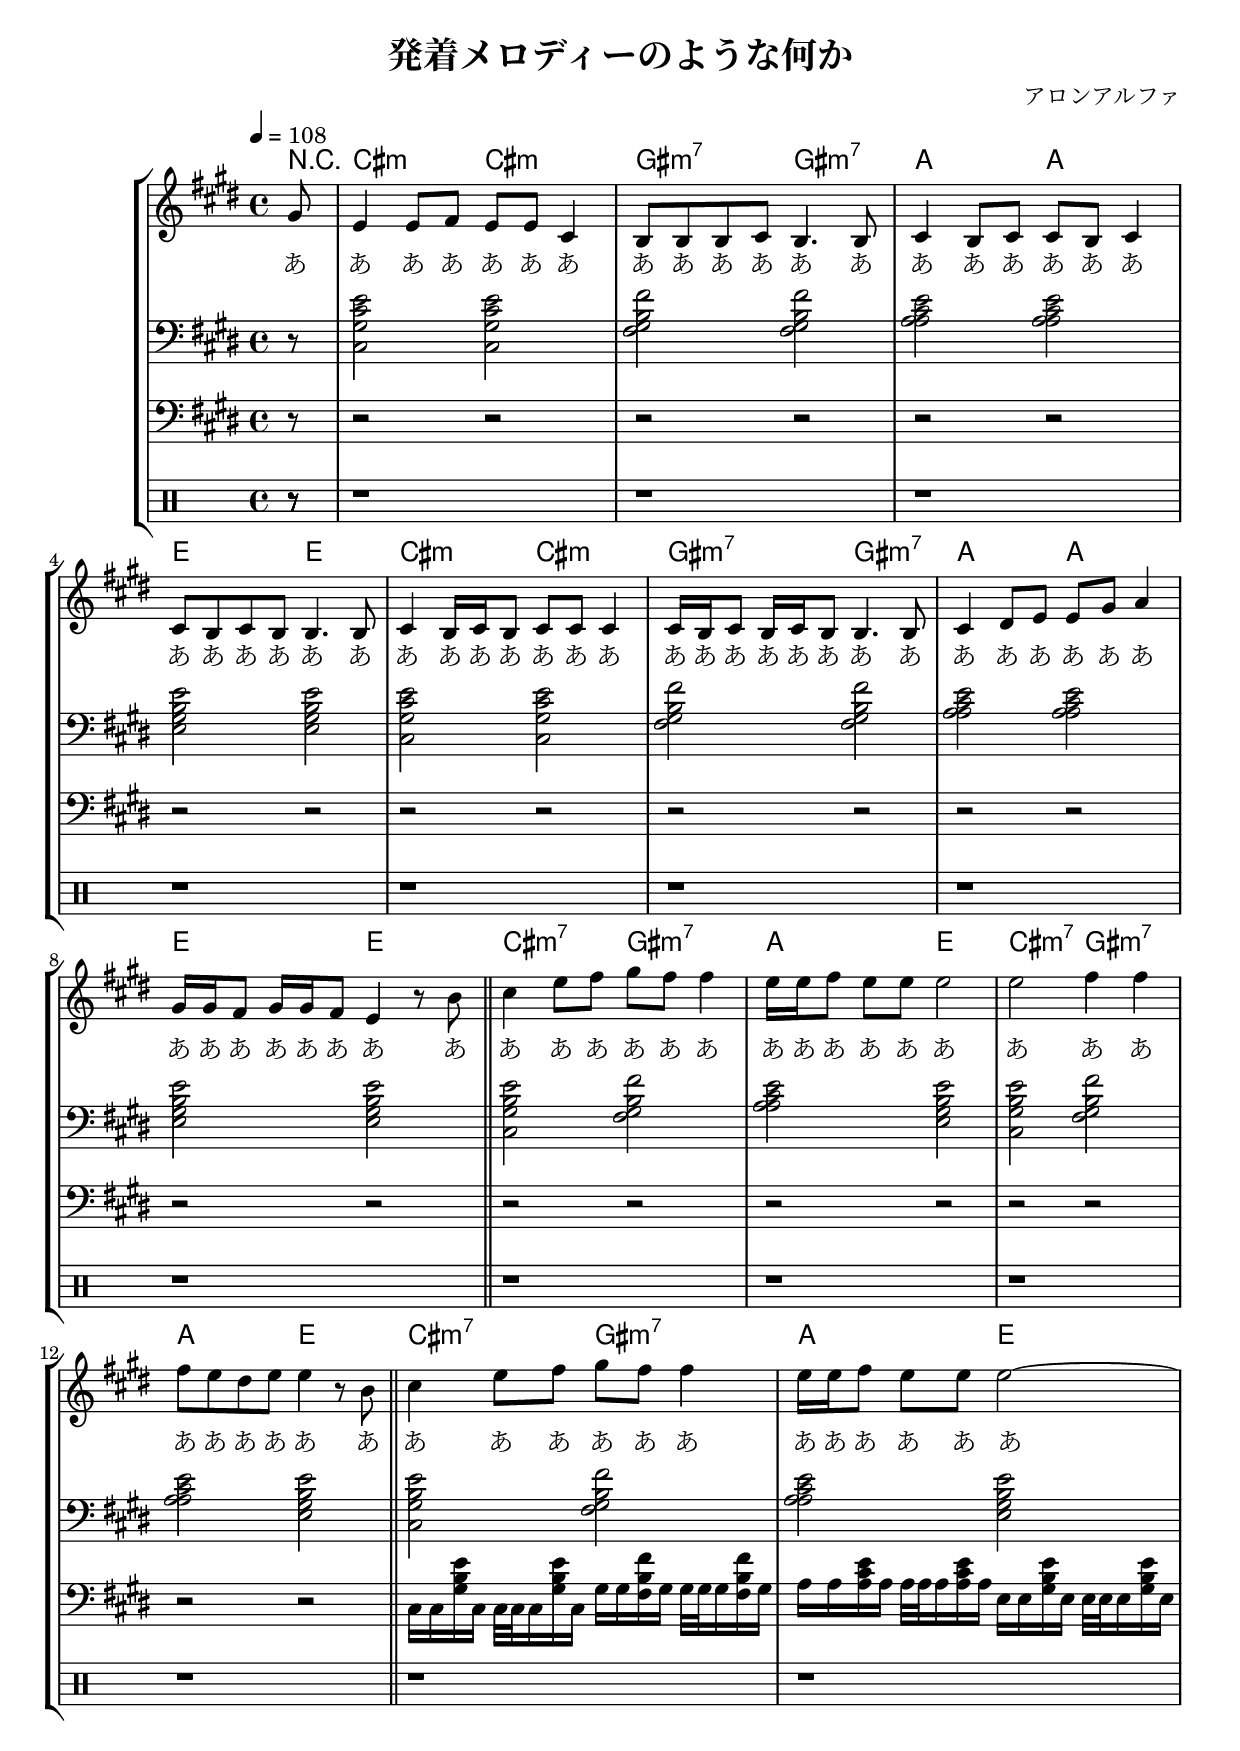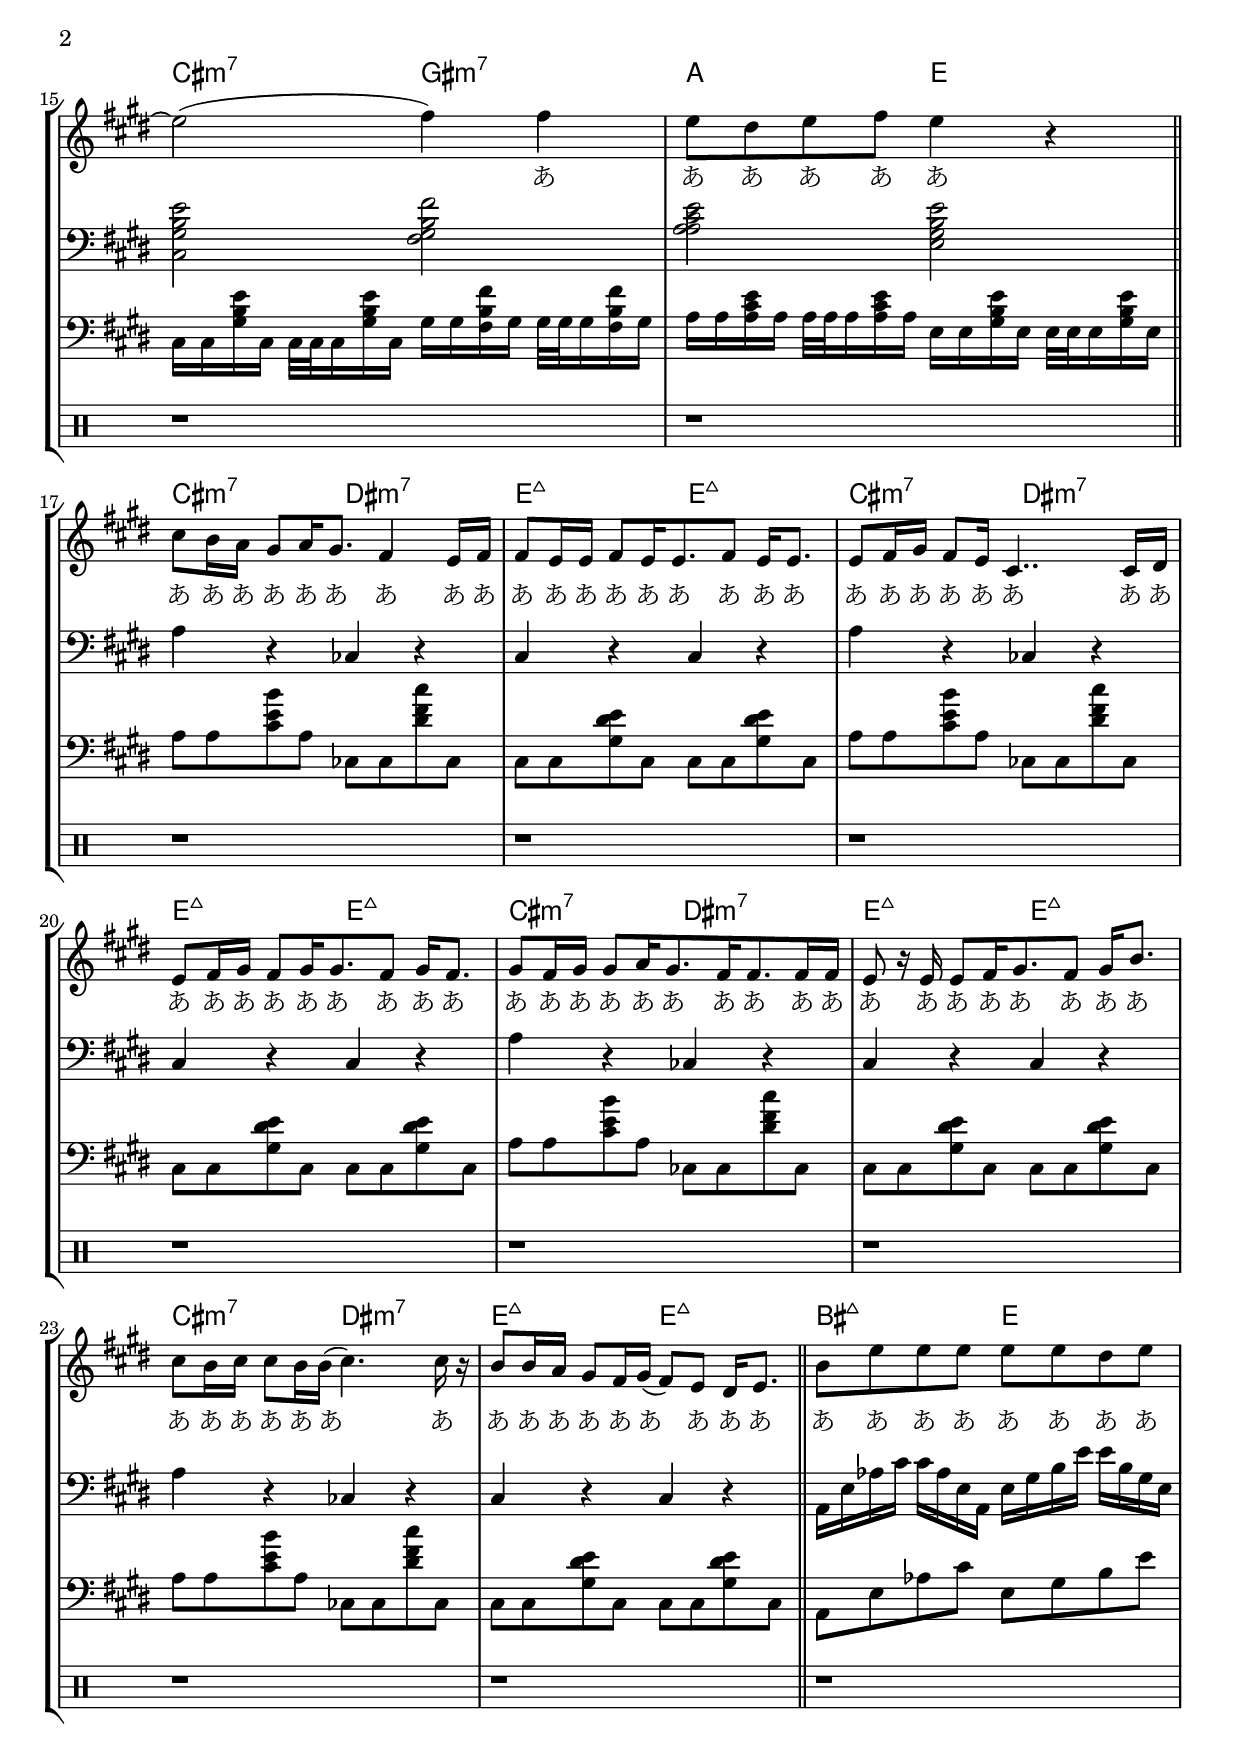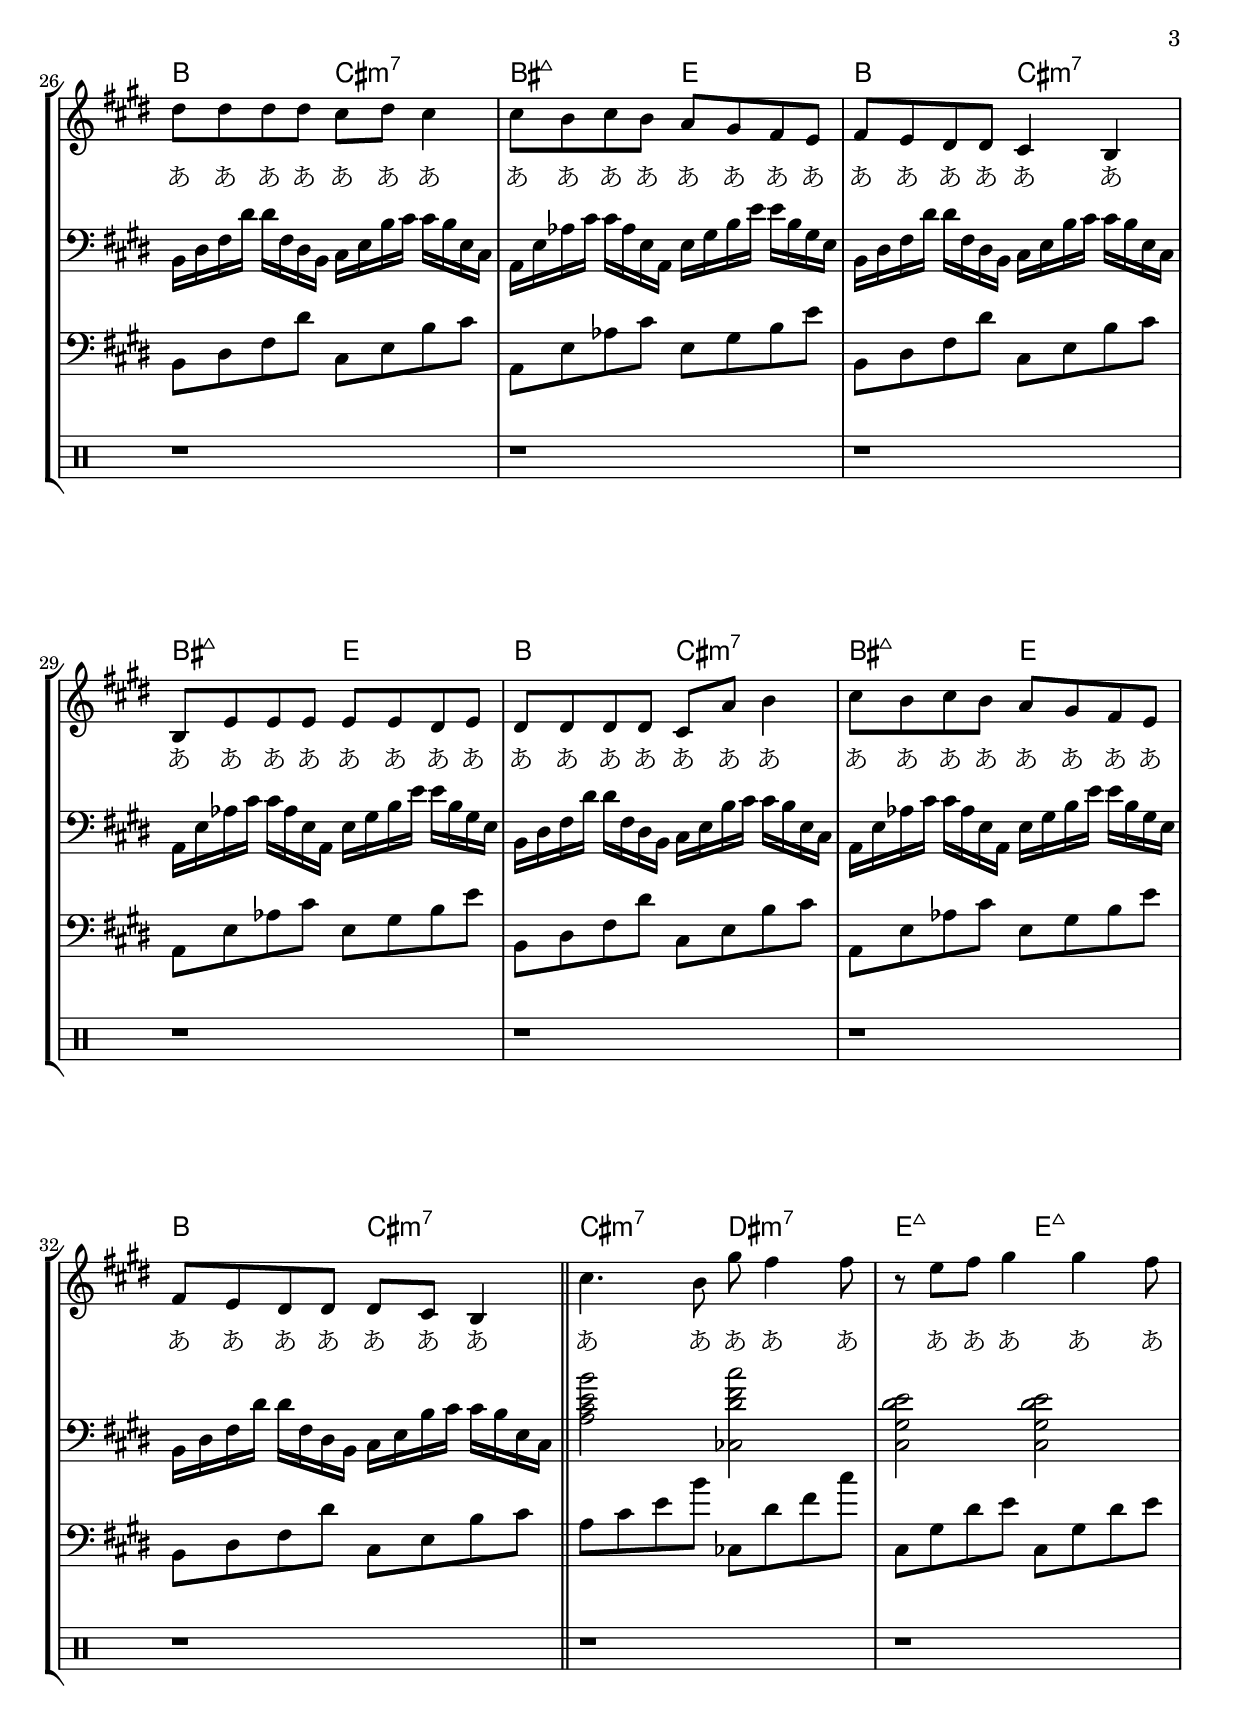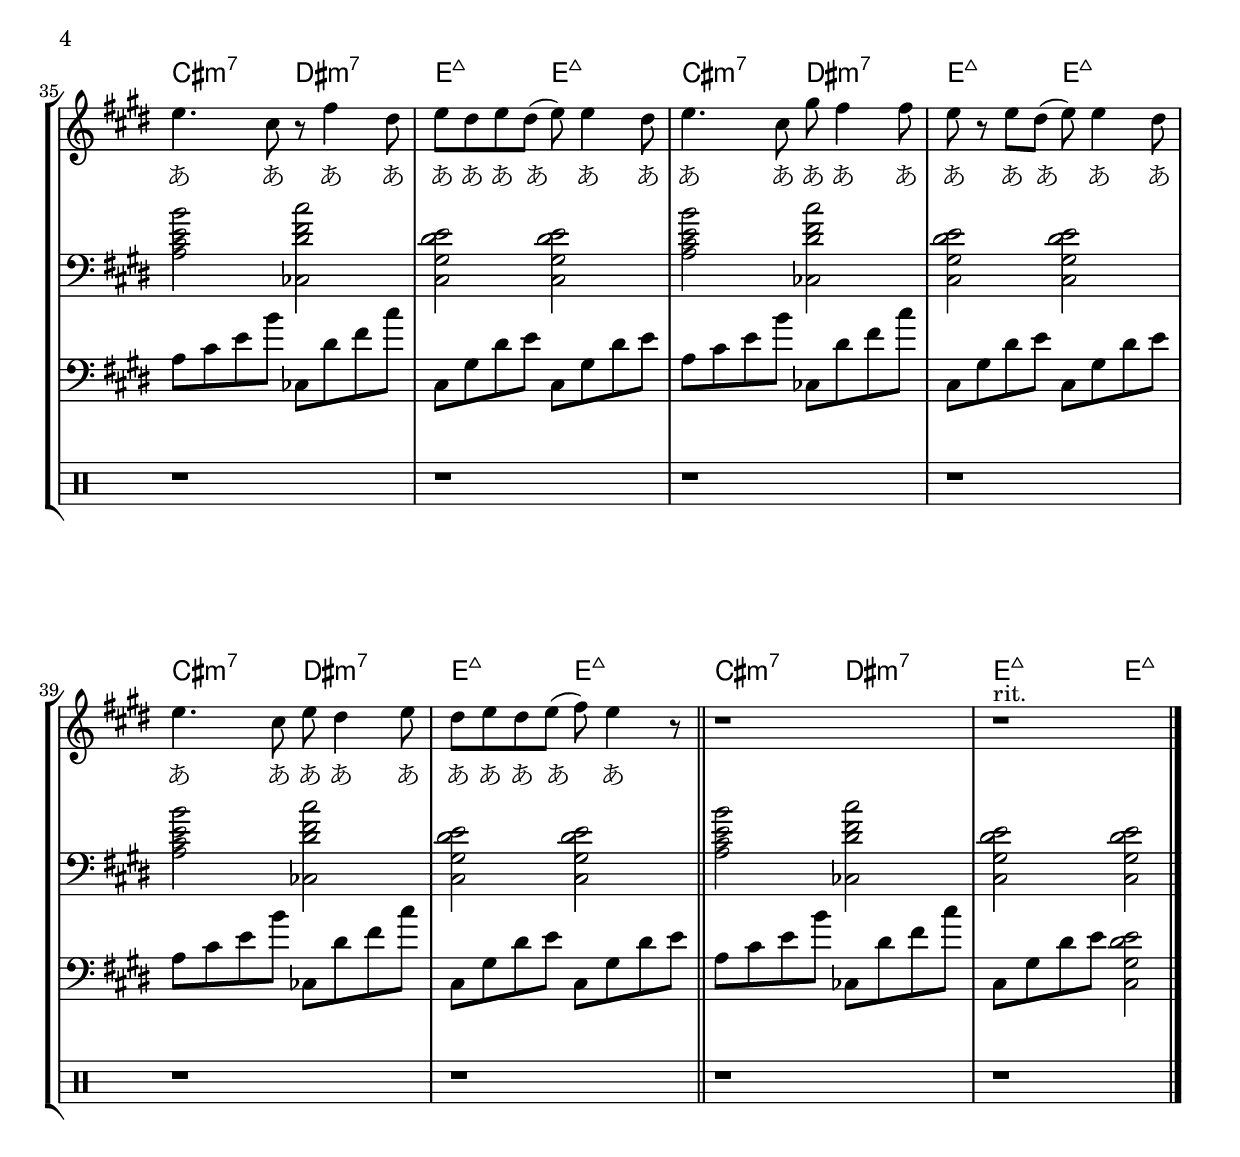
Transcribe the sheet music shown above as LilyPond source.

\version "2.12.1"

\header {
	title = \markup {発着メロディーのような何か}
	composer = \markup \center-column {アロンアルファ}
}

harmony = \chordmode {
		r8cis2:m cis:m gis:min7 gis:min7 a a e e cis:m cis:m gis:min7 gis:min7 a a e e 

	cis:min7 gis:min7 a e cis:min7 gis:min7 a e 

	cis:min7 gis:min7 a e cis:min7 gis:min7 a e 

	cis:min7 dis:m7 e:maj7 e:maj7 cis:min7 dis:m7 e:maj7 e:maj7 cis:min7 dis:m7 e:maj7 e:maj7 cis:min7 dis:m7 e:maj7 e:maj7 

	bis:maj7 e b cis:min7 bis:maj7 e b cis:min7 bis:maj7 e b cis:min7 bis:maj7 e b cis:min7 

	cis:min7 dis:m7 e:maj7 e:maj7 cis:min7 dis:m7 e:maj7 e:maj7 cis:min7 dis:m7 e:maj7 e:maj7 cis:min7 dis:m7 e:maj7 e:maj7 

	cis:min7 dis:m7 e:maj7 e:maj7 
}

melody = {
	\set Staff.midiInstrument = #"FX 3 (crystal)"
	\partial 8*1
		\key e \major
	\tempo 4 = 108
gis'8 
	e'4  e'8  fis'8  e'8  e'8  cis'4 
	b8  b8  b8  cis'8  b4.  b8 
	cis'4  b8  cis'8  cis'8  b8  cis'4 
	cis'8  b8  cis'8  b8  b4.  b8 
	cis'4  b16  cis'16  b8  cis'8  cis'8  cis'4 
	cis'16  b16  cis'8  b16  cis'16  b8  b4.  b8 
	cis'4  dis'8  e'8  e'8  gis'8  a'4 
	gis'16  gis'16  fis'8  gis'16  gis'16  fis'8  e'4  	r8 	\set Staff.midiInstrument = #"FX 3 (crystal)"
	b'8 
	cis''4  e''8  fis''8  gis''8  fis''8  fis''4 
	e''16  e''16  fis''8  e''8  e''8  e''2 
	e''2  fis''4  fis''4 
	fis''8  e''8  dis''8  e''8  e''4  	r8 	\set Staff.midiInstrument = #"FX 3 (crystal)"
	b'8 
	cis''4  e''8  fis''8  gis''8  fis''8  fis''4 
	e''16  e''16  fis''8  e''8  e''8  e''2~ 
	e''2  (fis''4)  fis''4 
	e''8  dis''8  e''8  fis''8  e''4  	r4 	\set Staff.midiInstrument = #"FX 3 (crystal)"
	cis''8  b'16  a'16  gis'8  a'16  gis'8.  fis'4  e'16  fis'16 
	fis'8  e'16  e'16  fis'8  e'16  e'8.  fis'8  e'16  e'8. 
	e'8  fis'16  gis'16  fis'8  e'16  cis'4..  cis'16  dis'16 
	e'8  fis'16  gis'16  fis'8  gis'16  gis'8.  fis'8  gis'16  fis'8. 
	gis'8  fis'16  gis'16  gis'8  a'16  gis'8.  fis'16  fis'8.  fis'16  fis'16 
	e'8  r16  e'16  e'8  fis'16  gis'8.  fis'8  gis'16  b'8. 
	cis''8  b'16  cis''16  cis''8  b'16  b'16  (cis''4.)  cis''16  r16 
	b'8  b'16  a'16  gis'8  fis'16  gis'16  (fis'8)  e'8  dis'16  e'8.
	\set Staff.midiInstrument = #"FX 3 (crystal)"
	b'8  e''8  e''8  e''8  e''8  e''8  dis''8  e''8 
	dis''8  dis''8  dis''8  dis''8  cis''8  dis''8  cis''4 
	cis''8  b'8  cis''8  b'8  a'8  gis'8  fis'8  e'8 
	fis'8  e'8  dis'8  dis'8  cis'4  b4 
	b8  e'8  e'8  e'8  e'8  e'8  dis'8  e'8 
	dis'8  dis'8  dis'8  dis'8  cis'8  a'8  b'4 
	cis''8  b'8  cis''8  b'8  a'8  gis'8  fis'8  e'8 
	fis'8  e'8  dis'8  dis'8  dis'8  cis'8  b4
	\set Staff.midiInstrument = #"FX 3 (crystal)"
	cis''4.  b'8  gis''8  fis''4  fis''8 
	r8  e''8  fis''8  gis''4  gis''4  fis''8 
	e''4.  cis''8  r8  fis''4  dis''8 
	e''8  dis''8  e''8  dis''8  (e''8)  e''4  dis''8 
	e''4.  cis''8  gis''8  fis''4  fis''8 
	e''8  r8  e''8  dis''8  (e''8)  e''4  dis''8 
	e''4.  cis''8  e''8  dis''4  e''8 
	dis''8  e''8  dis''8  e''8  (fis''8)  e''4  r8
	r1 | r1^"rit." \bar "|."
}

words = \lyricmode {
	あ  あ  あ  あ  あ  あ  あ  あ  あ  あ  あ  あ  あ  あ  あ  あ  あ  あ  あ  あ  あ  あ  あ  あ  あ  あ  あ  あ  あ  あ  あ  あ  あ  あ  あ  あ  あ  あ  あ  あ  あ  あ  あ  あ  あ  あ  あ  あ  あ  あ  あ  あ  あ  
	あ  あ  あ  あ  あ  あ  あ  あ  あ  あ  あ  あ  あ  あ  あ  あ  あ  あ  あ  あ  あ  
	あ  あ  あ  あ  あ  あ  あ  あ  あ  あ  あ  あ  あ  あ  あ  あ  あ  あ  あ  
	あ  あ  あ  あ  あ  あ  あ  あ  あ  あ  あ  あ  あ  あ  あ  あ  あ  あ  あ  あ  あ  あ  あ  あ  あ  あ  あ  あ  あ  あ  あ  あ  あ  あ  あ  あ  あ  あ  あ  あ  あ  あ  あ  あ  あ  あ  あ  あ  あ  あ  あ  あ  あ  あ  あ  あ  あ  あ  あ  あ  あ  あ  あ  あ  あ  あ  あ  あ  あ  
	あ  あ  あ  あ  あ  あ  あ  あ  あ  あ  あ  あ  あ  あ  あ  あ  あ  あ  あ  あ  あ  あ  あ  あ  あ  あ  あ  あ  あ  あ  あ  あ  あ  あ  あ  あ  あ  あ  あ  あ  あ  あ  あ  あ  あ  あ  あ  あ  あ  あ  あ  あ  あ  あ  あ  あ  あ  あ  あ  
	あ  あ  あ  あ  あ  あ  あ  あ  あ  あ  あ  あ  あ  あ  あ  あ  あ  あ  あ  あ  あ  あ  あ  あ  あ  あ  あ  あ  あ  あ  あ  あ  あ  あ  あ  あ  あ  あ  あ  あ  
	
}

tempochange = {
	\tempo 4 = 108
	r1 | r1 | r1 | r1 | r1 | r1 | r1 | r1 \bar "||"
	\tempo 4 = 108
	r1 | r1 | r1 | r1 \bar "||"
	\tempo 4 = 108
	r1 | r1 | r1 | r1 \bar "||"
	\tempo 4 = 108
	r1 | r1 | r1 | r1 | r1 | r1 | r1 | r1 \bar "||"
	\tempo 4 = 108
	r1 | r1 | r1 | r1 | r1 | r1 | r1 | r1 \bar "||"
	\tempo 4 = 108
	r1 | r1 | r1 | r1 | r1 | r1 | r1 | r1 \bar "||"
	\tempo 4 = 108
	r1 | \tempo 4 = 81 r2 \tempo 4 = 72 r2 \bar "|."
}

mainacc = {
	\clef bass
	\set Staff.midiInstrument = #"FX 3 (crystal)"
	\key e \major
	\tempo 4 = 108
	\partial 8*1
	r8	<cis gis cis' e'>2
	<cis gis cis' e'>2
	<gis fis b fis'>2
	<gis fis b fis'>2
	<a a cis' e'>2
	<a a cis' e'>2
	<e gis b e'>2
	<e gis b e'>2
	<cis gis cis' e'>2
	<cis gis cis' e'>2
	<gis fis b fis'>2
	<gis fis b fis'>2
	<a a cis' e'>2
	<a a cis' e'>2
	<e gis b e'>2
	<e gis b e'>2
	\bar "||"

	\set Staff.midiInstrument = #"FX 3 (crystal)"
	<cis gis b e'>2
	<gis fis b fis'>2
	<a a cis' e'>2
	<e gis b e'>2
	<cis gis b e'>2
	<gis fis b fis'>2
	<a a cis' e'>2
	<e gis b e'>2
	\bar "||"

	\set Staff.midiInstrument = #"FX 3 (crystal)"
	<cis gis b e'>2
	<gis fis b fis'>2
	<a a cis' e'>2
	<e gis b e'>2
	<cis gis b e'>2
	<gis fis b fis'>2
	<a a cis' e'>2
	<e gis b e'>2
	\bar "||"

	\set Staff.midiInstrument = #"FX 3 (crystal)"
	a4 r4
	ces4 r4
	cis4 r4
	cis4 r4
	a4 r4
	ces4 r4
	cis4 r4
	cis4 r4
	a4 r4
	ces4 r4
	cis4 r4
	cis4 r4
	a4 r4
	ces4 r4
	cis4 r4
	cis4 r4
	\bar "||"

	\set Staff.midiInstrument = #"FX 3 (crystal)"
	a,16 e as cis' cis' as e a,
	e16 gis b e' e' b gis e
	b,16 dis fis dis' dis' fis dis b,
	cis16 e b cis' cis' b e cis
	a,16 e as cis' cis' as e a,
	e16 gis b e' e' b gis e
	b,16 dis fis dis' dis' fis dis b,
	cis16 e b cis' cis' b e cis
	a,16 e as cis' cis' as e a,
	e16 gis b e' e' b gis e
	b,16 dis fis dis' dis' fis dis b,
	cis16 e b cis' cis' b e cis
	a,16 e as cis' cis' as e a,
	e16 gis b e' e' b gis e
	b,16 dis fis dis' dis' fis dis b,
	cis16 e b cis' cis' b e cis
	\bar "||"

	\set Staff.midiInstrument = #"FX 3 (crystal)"
	<a cis' e' b'>2
	<ces dis' fis' cis''>2
	<cis gis dis' e'>2
	<cis gis dis' e'>2
	<a cis' e' b'>2
	<ces dis' fis' cis''>2
	<cis gis dis' e'>2
	<cis gis dis' e'>2
	<a cis' e' b'>2
	<ces dis' fis' cis''>2
	<cis gis dis' e'>2
	<cis gis dis' e'>2
	<a cis' e' b'>2
	<ces dis' fis' cis''>2
	<cis gis dis' e'>2
	<cis gis dis' e'>2
	\bar "||"

	\set Staff.midiInstrument = #"FX 3 (crystal)"
	<a cis' e' b'>2
	<ces dis' fis' cis''>2
	<cis gis dis' e'>2
	<cis gis dis' e'>2
	\bar "|."
}

subacc = {
	\clef bass
	\set Staff.midiInstrument = #"Acoustic grand"
	\key e \major
	\tempo 4 = 108
	\partial 8*1
	r8	r2
	r2
	r2
	r2
	r2
	r2
	r2
	r2
	r2
	r2
	r2
	r2
	r2
	r2
	r2
	r2
	\bar "||"

	\set Staff.midiInstrument = #"Acoustic grand"
	r2
	r2
	r2
	r2
	r2
	r2
	r2
	r2
	\bar "||"

	\set Staff.midiInstrument = #"FX 3 (crystal)"
	cis16 cis16 <gis b e'>16 cis16   cis32 cis32 cis16 <gis b e'>16 cis16
	gis16 gis16 <fis b fis'>16 gis16   gis32 gis32 gis16 <fis b fis'>16 gis16
	a16 a16 <a cis' e'>16 a16   a32 a32 a16 <a cis' e'>16 a16
	e16 e16 <gis b e'>16 e16   e32 e32 e16 <gis b e'>16 e16
	cis16 cis16 <gis b e'>16 cis16   cis32 cis32 cis16 <gis b e'>16 cis16
	gis16 gis16 <fis b fis'>16 gis16   gis32 gis32 gis16 <fis b fis'>16 gis16
	a16 a16 <a cis' e'>16 a16   a32 a32 a16 <a cis' e'>16 a16
	e16 e16 <gis b e'>16 e16   e32 e32 e16 <gis b e'>16 e16
	\bar "||"

	\set Staff.midiInstrument = #"FX 3 (crystal)"
	a8 a8 <cis' e' b'>8 a8
	ces8 ces8 <dis' fis' cis''>8 ces8
	cis8 cis8 <gis dis' e'>8 cis8
	cis8 cis8 <gis dis' e'>8 cis8
	a8 a8 <cis' e' b'>8 a8
	ces8 ces8 <dis' fis' cis''>8 ces8
	cis8 cis8 <gis dis' e'>8 cis8
	cis8 cis8 <gis dis' e'>8 cis8
	a8 a8 <cis' e' b'>8 a8
	ces8 ces8 <dis' fis' cis''>8 ces8
	cis8 cis8 <gis dis' e'>8 cis8
	cis8 cis8 <gis dis' e'>8 cis8
	a8 a8 <cis' e' b'>8 a8
	ces8 ces8 <dis' fis' cis''>8 ces8
	cis8 cis8 <gis dis' e'>8 cis8
	cis8 cis8 <gis dis' e'>8 cis8
	\bar "||"

	\set Staff.midiInstrument = #"FX 3 (crystal)"
	a,8 e8 as8 cis'8
	e8 gis8 b8 e'8
	b,8 dis8 fis8 dis'8
	cis8 e8 b8 cis'8
	a,8 e8 as8 cis'8
	e8 gis8 b8 e'8
	b,8 dis8 fis8 dis'8
	cis8 e8 b8 cis'8
	a,8 e8 as8 cis'8
	e8 gis8 b8 e'8
	b,8 dis8 fis8 dis'8
	cis8 e8 b8 cis'8
	a,8 e8 as8 cis'8
	e8 gis8 b8 e'8
	b,8 dis8 fis8 dis'8
	cis8 e8 b8 cis'8
	\bar "||"

	\set Staff.midiInstrument = #"FX 3 (crystal)"
	a8 cis'8 e'8 b'8
	ces8 dis'8 fis'8 cis''8
	cis8 gis8 dis'8 e'8
	cis8 gis8 dis'8 e'8
	a8 cis'8 e'8 b'8
	ces8 dis'8 fis'8 cis''8
	cis8 gis8 dis'8 e'8
	cis8 gis8 dis'8 e'8
	a8 cis'8 e'8 b'8
	ces8 dis'8 fis'8 cis''8
	cis8 gis8 dis'8 e'8
	cis8 gis8 dis'8 e'8
	a8 cis'8 e'8 b'8
	ces8 dis'8 fis'8 cis''8
	cis8 gis8 dis'8 e'8
	cis8 gis8 dis'8 e'8
	\bar "||"

	\set Staff.midiInstrument = #"FX 3 (crystal)"
	a8 cis'8 e'8 b'8
	ces8 dis'8 fis'8 cis''8
	cis8 gis8 dis'8 e'8
	<cis gis dis' e'>2
	\bar "|."
}

percA = {
	\drummode {
	\partial 8*1
	r8	r1 |r1 |r1 |r1 |r1 |r1 |r1 |r1 \bar "||"
	r1 |r1 |r1 |r1 \bar "||"
	r1 |r1 |r1 |r1 \bar "||"
	r1 |r1 |r1 |r1 |r1 |r1 |r1 |r1 \bar "||"
	r1 |r1 |r1 |r1 |r1 |r1 |r1 |r1 \bar "||"
	r1 |r1 |r1 |r1 |r1 |r1 |r1 |r1 \bar "||"
	r1 |r1 \bar "|."
	}
}

percB = {
	\drummode {
	\partial 8*1
	r8	r1 |r1 |r1 |r1 |r1 |r1 |r1 |r1 \bar "||"
	r1 |r1 |r1 |r1 \bar "||"
	r1 |r1 |r1 |r1 \bar "||"
	r1 |r1 |r1 |r1 |r1 |r1 |r1 |r1 \bar "||"
	r1 |r1 |r1 |r1 |r1 |r1 |r1 |r1 \bar "||"
	r1 |r1 |r1 |r1 |r1 |r1 |r1 |r1 \bar "||"
	r1 |r1 \bar "|."
	}
}

percC = {
	\drummode {
	\partial 8*1
	r8	r1 |r1 |r1 |r1 |r1 |r1 |r1 |r1 \bar "||"
	r1 |r1 |r1 |r1 \bar "||"
	r1 |r1 |r1 |r1 \bar "||"
	r1 |r1 |r1 |r1 |r1 |r1 |r1 |r1 \bar "||"
	r1 |r1 |r1 |r1 |r1 |r1 |r1 |r1 \bar "||"
	r1 |r1 |r1 |r1 |r1 |r1 |r1 |r1 \bar "||"
	r1 |r1 \bar "|."
	}
}

percD = {
	\drummode {
	\partial 8*1
	r8	r1 |r1 |r1 |r1 |r1 |r1 |r1 |r1 \bar "||"
	r1 |r1 |r1 |r1 \bar "||"
	r1 |r1 |r1 |r1 \bar "||"
	r1 |r1 |r1 |r1 |r1 |r1 |r1 |r1 \bar "||"
	r1 |r1 |r1 |r1 |r1 |r1 |r1 |r1 \bar "||"
	r1 |r1 |r1 |r1 |r1 |r1 |r1 |r1 \bar "||"
	r1 |r1 \bar "|."
	}
}

percE = {
	\drummode {
	\partial 8*1
	r8	r1 |r1 |r1 |r1 |r1 |r1 |r1 |r1 \bar "||"
	r1 |r1 |r1 |r1 \bar "||"
	r1 |r1 |r1 |r1 \bar "||"
	r1 |r1 |r1 |r1 |r1 |r1 |r1 |r1 \bar "||"
	r1 |r1 |r1 |r1 |r1 |r1 |r1 |r1 \bar "||"
	r1 |r1 |r1 |r1 |r1 |r1 |r1 |r1 \bar "||"
	r1 |r1 \bar "|."
	}
}

\score {
	<<
		\new StaffGroup <<
			\new ChordNames {\harmony}
			\new Voice = "melody" {\melody}
			\new Lyrics \lyricsto "melody" \words
			\new Staff = "mainacc" {\mainacc}
			\new Staff = "subacc" {\subacc}
			\new DrumStaff <<
				\new DrumVoice {\percA}
				\new DrumVoice {\percB}
				\new DrumVoice {\percC}
				\new DrumVoice {\percD}
				\new DrumVoice {\percE}
			>>
		>>
	>>
	\layout { }
}
